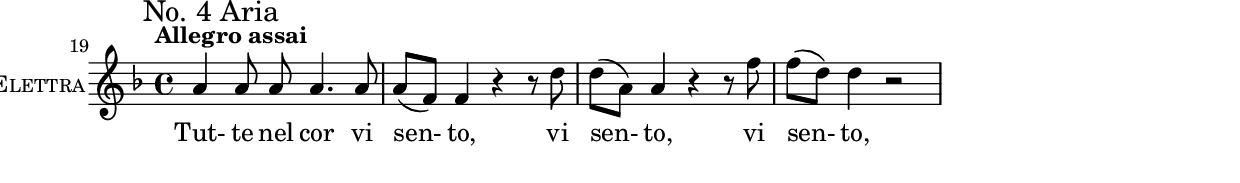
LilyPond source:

\version "2.18.2"

\include "lilypond-book-preamble.ly"

\paper {
  % #(set-paper-size "a4")
  top-margin = 10
}

\header {
  % title = "Idomeneo"
  % composer = "W. A. Mozart"
  % opus = "KV. 366"
}

\new Staff \with {
  vocalName = \markup \smallCaps Elettra
}
\relative c'' {
  \mark \markup "No. 4 Aria"
  \key d \minor
  \time 4/4
  \tempo "Allegro assai"
  \autoBeamOff
  \set Score.currentBarNumber = #19
  \bar ""
  a4 a8 a a4. a8 | a8([ f)] f4 r4 r8 d'8 |
  d8([ a)] a4 r4 r8 f'8 | f8([ d)] d4 r2
}
\addlyrics {
  Tut- te nel cor vi | sen- to, vi
  sen- to, vi | sen- to,
}